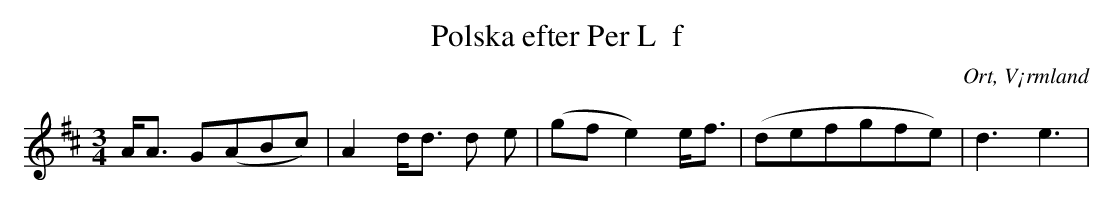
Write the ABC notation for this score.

X:1
T:Polska efter Per L  f
O:Ort, V¡rmland
M:3/4
L:1/8
K:D
A<A G(ABc)| A2 d<d d e | (gfe2) e<f | (defgfe) | d3 e3 |
